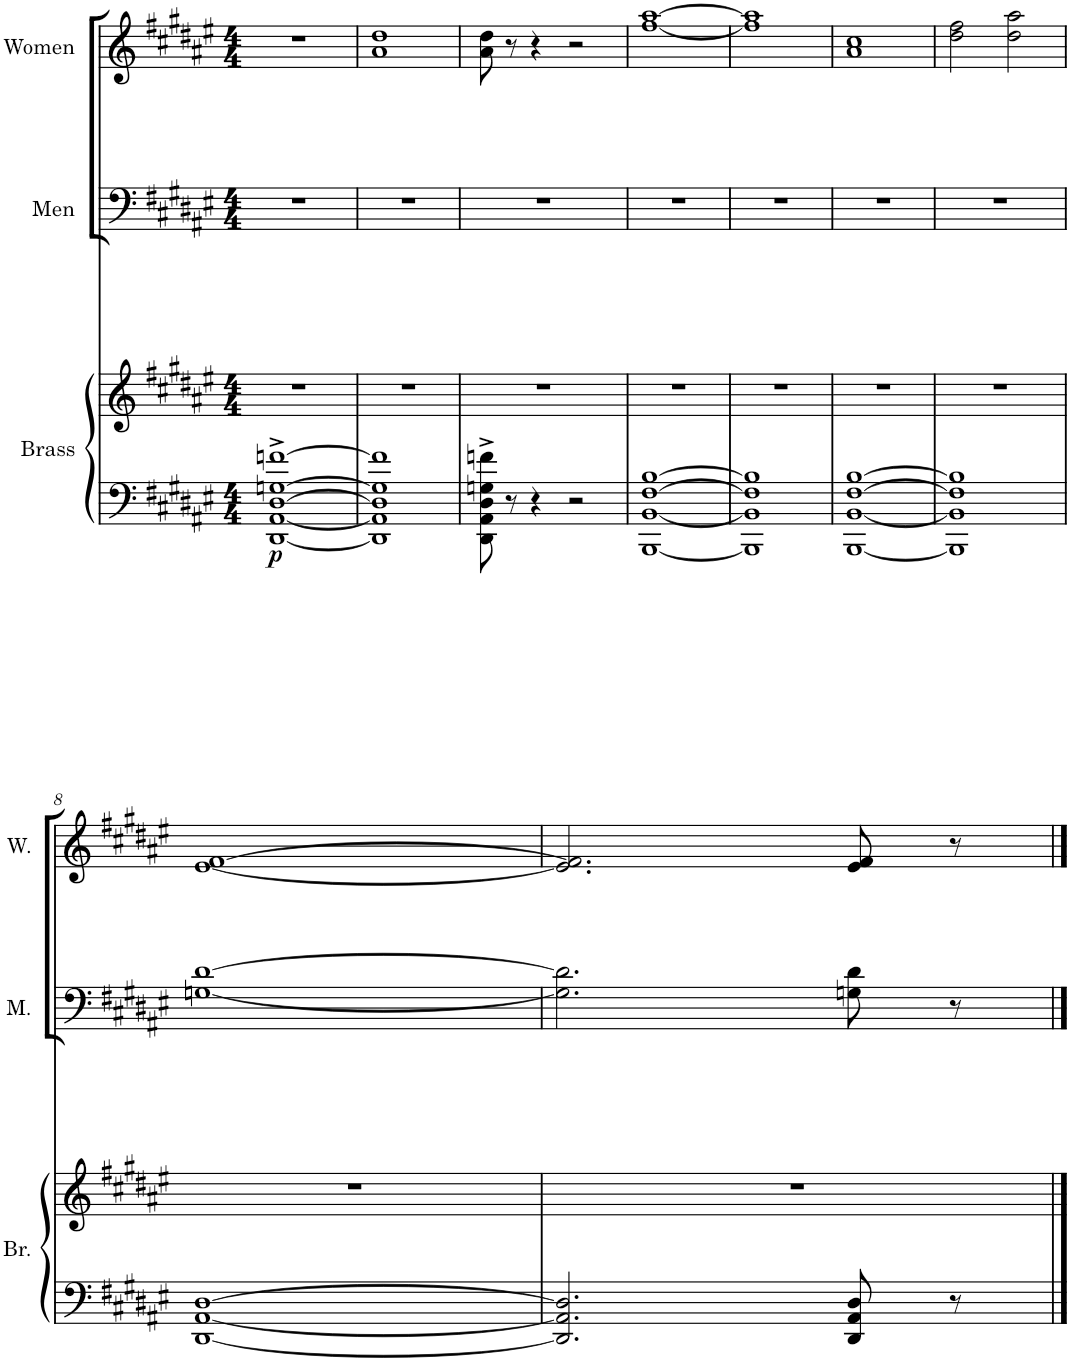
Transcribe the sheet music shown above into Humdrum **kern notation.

**kern	**kern	**dynam	**kern	**kern
*part3	*part3	*part3	*part2	*part1
*staff4	*staff3	*staff3/4	*staff2	*staff1
*I"Brass	*	*	*I"Men	*I"Women
*I'Br.	*	*	*I'M.	*I'W.
*clefF4	*clefG2	*	*clefF4	*clefG2
*k[f#c#g#d#a#e#]	*k[f#c#g#d#a#e#]	*	*k[f#c#g#d#a#e#]	*k[f#c#g#d#a#e#]
*M4/4	*M4/4	*	*M4/4	*M4/4
=1	=1	=1	=1	=1
!	!	!LO:DY:b=2	!	!
[1DD#^ [1AA#^ [1D#^ [1Gn^ [1fn^	1r	p	1r	1r
=2	=2	=2	=2	=2
1DD#] 1AA#] 1D#] 1G] 1f]	1r	.	1r	1a# 1dd#
=3	=3	=3	=3	=3
8DD#\^ 8AA#\^ 8D#\^ 8Gn\^ 8fn\^	1r	.	1r	8a#\ 8dd#\
8r	.	.	.	8r
4r	.	.	.	4r
2r	.	.	.	2r
=4	=4	=4	=4	=4
[1BBB [1BB [1F# [1B	1r	.	1r	[1ff# [1aa#
=5	=5	=5	=5	=5
1BBB] 1BB] 1F#] 1B]	1r	.	1r	1ff#] 1aa#]
=6	=6	=6	=6	=6
[1BBB [1BB [1F# [1B	1r	.	1r	1a# 1cc#
=7	=7	=7	=7	=7
1BBB] 1BB] 1F#] 1B]	1r	.	1r	2dd#\ 2ff#\
.	.	.	.	2dd#\ 2aa#\
!!LO:LB:g=z
=8	=8	=8	=8	=8
[1DD# [1AA# [1D#	1r	.	[1Gn [1d#	[1e# [1f#
=9	=9	=9	=9	=9
2.DD#/] 2.AA#/] 2.D#/]	1r	.	2.G\] 2.d#\]	2.e#/] 2.f#/]
8DD#/ 8AA#/ 8D#/	.	.	8Gn\ 8d#\	8e#/ 8f#/
8r	.	.	8r	8r
==	==	==	==	==
*-	*-	*-	*-	*-
